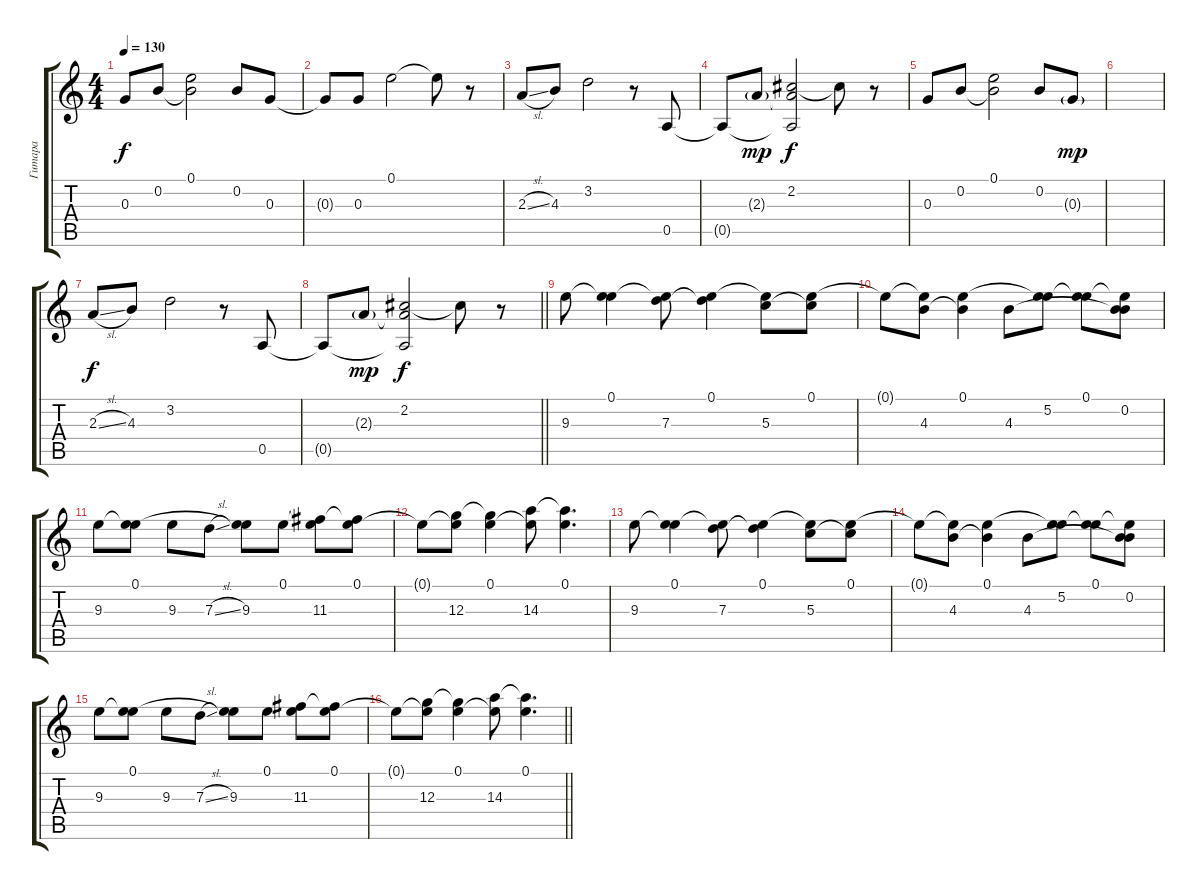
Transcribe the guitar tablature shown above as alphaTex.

\track ("Гитара" "Гитара") {instrument electricguitarclean}
\staff {score tabs}
\tuning (E4 B3 G3 D3 A2 E2) {hide}
\ts (4 4)
\tempo 130
\clef g2
\ks c
0.3.8{dy f} 0.2.8 (0.1 0.2{t}).2 0.2.8 0.3.8 |
0.3{t}.8 0.3.8 0.1.2 0.1{t}.8 r.8 |
2.3{sl}.8 4.3.8 3.2.2 r.8 0.5.8 |
0.5{t}.8 2.3{g}.8{dy mp} (2.2 2.3{t} 0.5{t}).2{dy f} 2.2{t}.8 r.8 |
0.3.8 0.2.8 (0.1 0.2{t}).2 0.2.8 0.3{g}.8{dy mp} |
|
2.3{sl}.8{dy f} 4.3.8 3.2.2 r.8 0.5.8 |
\barLineRight lightlight
0.5{t}.8 2.3{g}.8{dy mp} (2.2 2.3{t} 0.5{t}).2{dy f} 2.2{t}.8 r.8 |
9.3.8 (0.1 9.3{t}).4 (0.1{t} 7.3).8 (0.1 7.3{t}).4 (0.1{t} 5.3).8 (0.1 5.3{t}).8 |
0.1{t}.8 (0.1{t} 4.3).8 (0.1 4.3{t}).4 4.3.8 (0.1{t} 5.2).8 (0.1 5.2{t}).8 (0.1{t} 0.2 4.3{t}).8 |
9.3.8 (0.1 9.3{t}).8 9.3.8 7.3{sl}.8 (0.1{t} 9.3).8 0.1.8 (0.1{t} 11.3).8 (0.1 11.3{t}).8 |
0.1{t}.8 (0.1{t} 12.3).8 (0.1 12.3{t}).4 (0.1{t} 14.3).8 (0.1 14.3{t}).4{d} |
9.3.8 (0.1 9.3{t}).4 (0.1{t} 7.3).8 (0.1 7.3{t}).4 (0.1{t} 5.3).8 (0.1 5.3{t}).8 |
0.1{t}.8 (0.1{t} 4.3).8 (0.1 4.3{t}).4 4.3.8 (0.1{t} 5.2).8 (0.1 5.2{t}).8 (0.1{t} 0.2 4.3{t}).8 |
9.3.8 (0.1 9.3{t}).8 9.3.8 7.3{sl}.8 (0.1{t} 9.3).8 0.1.8 (0.1{t} 11.3).8 (0.1 11.3{t}).8 |
\barLineRight lightlight
0.1{t}.8 (0.1{t} 12.3).8 (0.1 12.3{t}).4 (0.1{t} 14.3).8 (0.1 14.3{t}).4{d}
